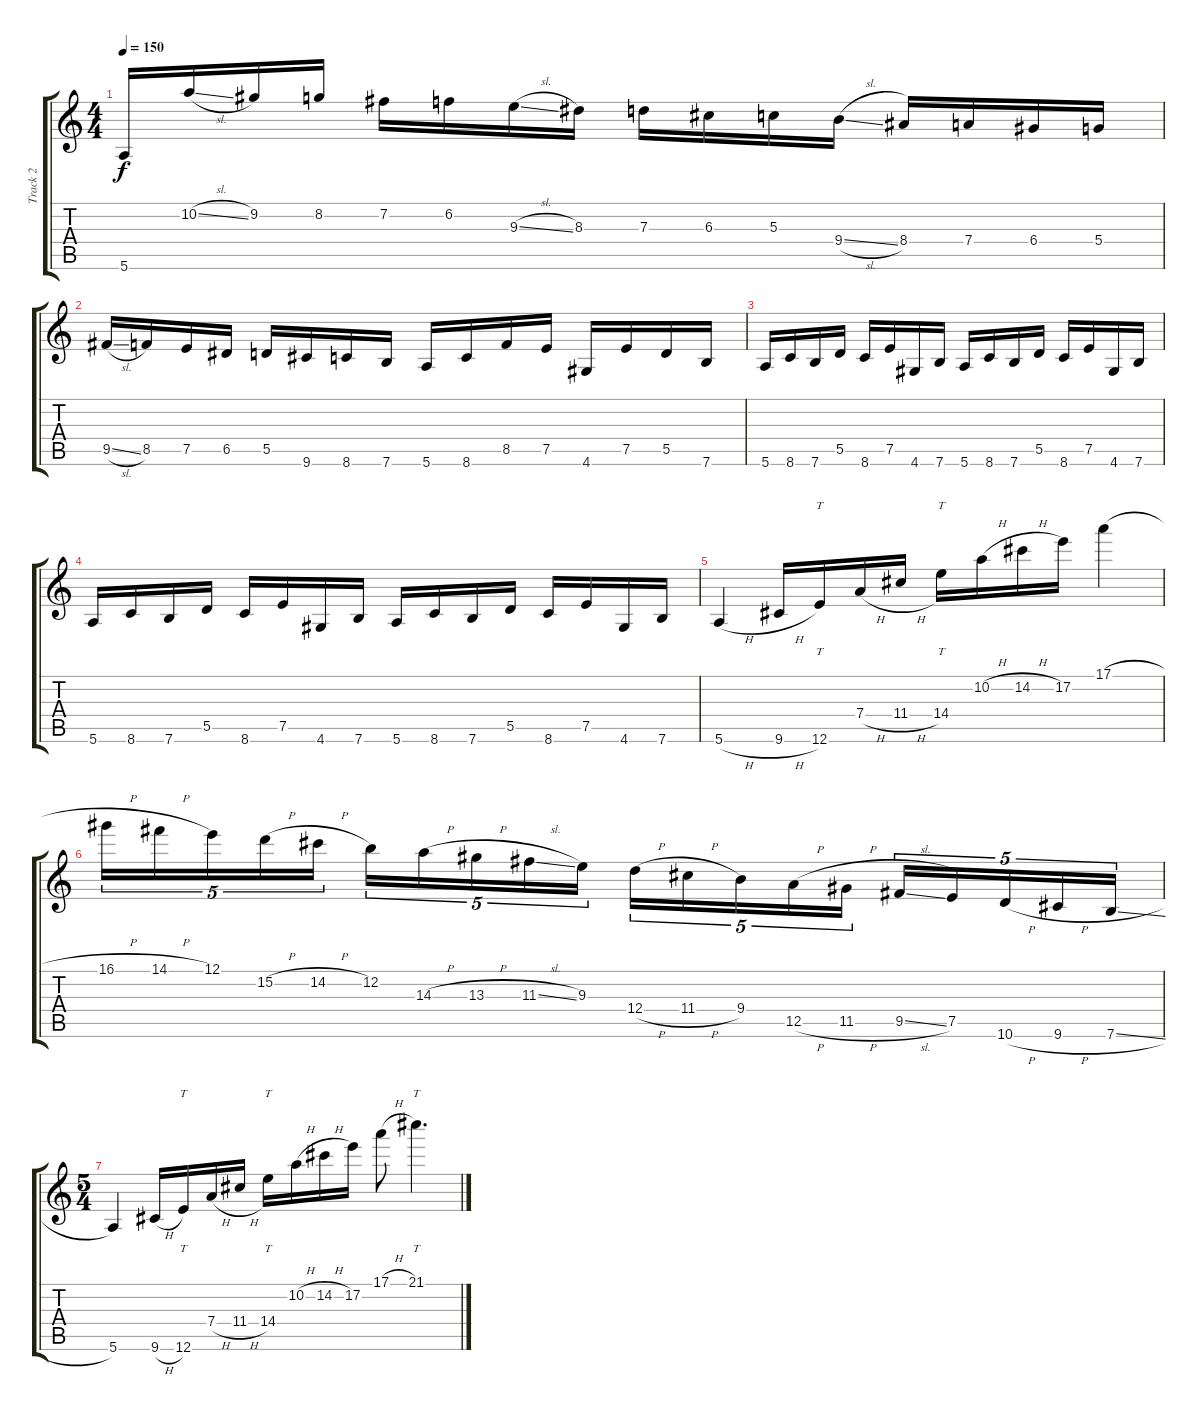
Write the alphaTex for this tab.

\track ("Track 2" "Track 2") {instrument electricbassfinger}
\staff {score tabs}
\tuning (E4 B3 G3 D3 A2 E2) {hide}
\ts (4 4)
\tempo 150
\clef g2
\ks c
5.6.16{dy f} 10.2{sl}.16 9.2.16 8.2.16 7.2.16 6.2.16 9.3{sl}.16 8.3.16 7.3.16 6.3.16 5.3.16 9.4{sl}.16 8.4.16 7.4.16 6.4.16 5.4.16 |
9.5{sl}.16 8.5.16 7.5.16 6.5.16 5.5.16 9.6.16 8.6.16 7.6.16 5.6.16 8.6.16 8.5.16 7.5.16 4.6.16 7.5.16 5.5.16 7.6.16 |
5.6.16 8.6.16 7.6.16 5.5.16 8.6.16 7.5.16 4.6.16 7.6.16 5.6.16 8.6.16 7.6.16 5.5.16 8.6.16 7.5.16 4.6.16 7.6.16 |
5.6.16 8.6.16 7.6.16 5.5.16 8.6.16 7.5.16 4.6.16 7.6.16 5.6.16 8.6.16 7.6.16 5.5.16 8.6.16 7.5.16 4.6.16 7.6.16 |
5.6{h}.4 9.6{h}.16 12.6.16{tt} 7.4{h}.16 11.4{h}.16 14.4.16{tt} 10.2{h}.16 14.2{h}.16 17.2.16 17.1{h}.4 |
16.1{h}.16{tu (5 4)} 14.1{h}.16{tu (5 4)} 12.1.16{tu (5 4)} 15.2{h}.16{tu (5 4)} 14.2{h}.16{tu (5 4)} 12.2.16{tu (5 4)} 14.3{h}.16{tu (5 4)} 13.3{h}.16{tu (5 4)} 11.3{sl}.16{tu (5 4)} 9.3.16{tu (5 4)} 12.4{h}.16{tu (5 4)} 11.4{h}.16{tu (5 4)} 9.4.16{tu (5 4)} 12.5{h}.16{tu (5 4)} 11.5{h}.16{tu (5 4)} 9.5{sl}.16{tu (5 4)} 7.5.16{tu (5 4)} 10.6{h}.16{tu (5 4)} 9.6{h}.16{tu (5 4)} 7.6{sl}.16{tu (5 4)} |
\ts (5 4)
5.6.4 9.6{h}.16 12.6.16{tt} 7.4{h}.16 11.4{h}.16 14.4.16{tt} 10.2{h}.16 14.2{h}.16 17.2.16 17.1{h}.8 21.1{h}.4{tt d}
